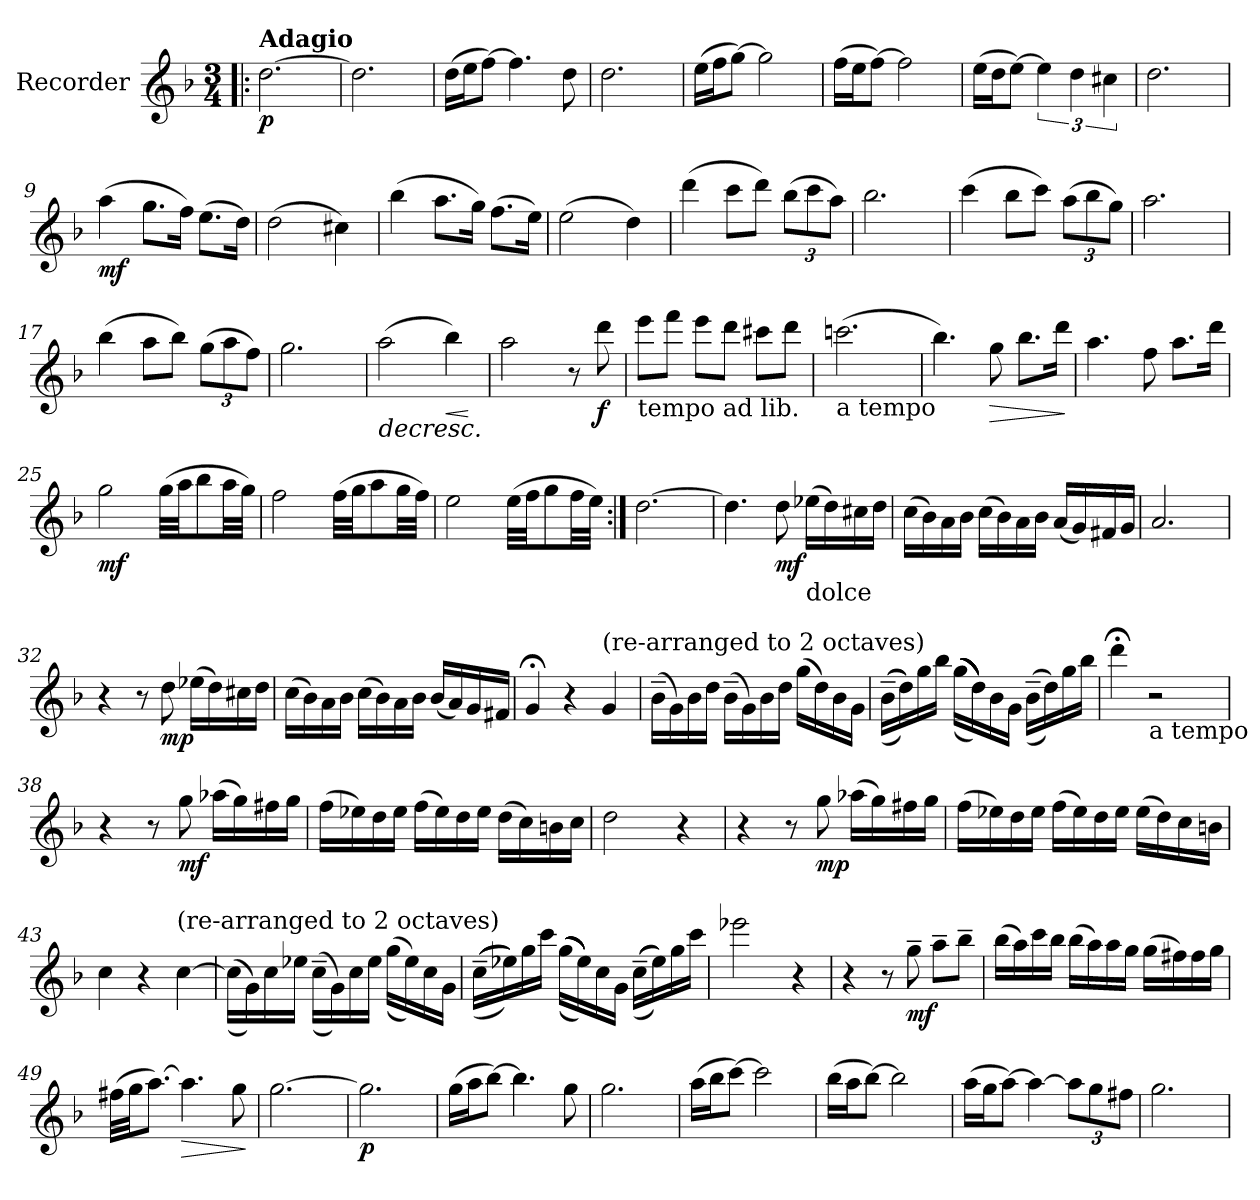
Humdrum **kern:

**kern	**dynam
*part1	*part1
*staff1	*staff1
*I"Recorder	*
*I'Rec.	*
*clefG2	*
*k[b-]	*
*M3/4	*
*MM66	*
=1!|:	=1!|:
!LO:TX:a:B:t=Adagio	!
!	!LO:DY:b
[2.dd\	p
=2	=2
2.dd\]	.
=3	=3
(16dd\LL	.
16ee\J	.
[8ff\J)	.
4.ff\]	.
8dd\	.
=4	=4
2.dd\	.
=5	=5
(16ee\LL	.
16ff\J	.
[8gg\J)	.
2gg\]	.
=6	=6
(16ff\LL	.
16ee\J	.
[8ff\J)	.
2ff\]	.
=7	=7
(16ee\LL	.
16dd\J	.
[8ee\J)	.
6ee\]	.
6dd\	.
6cc#X\	.
=8	=8
2.dd\	.
!!LO:LB:g=z
=9	=9
!	!LO:DY:b
(4aa\	mf
8.gg\L	.
16ff\Jk)	.
(8.ee\L	.
16dd\Jk)	.
=10	=10
(2dd\	.
4cc#X\)	.
=11	=11
(4bb-\	.
8.aa\L	.
16gg\Jk)	.
(8.ff\L	.
16ee\Jk)	.
=12	=12
(2ee\	.
4dd\)	.
=13	=13
(4ddd\	.
8ccc\L	.
8ddd\J)	.
*Xbrackettup	*
(12bb-\L	.
12ccc\	.
12aa\J)	.
=14	=14
2.bb-\	.
!!LO:LB:g=z
=15	=15
(4ccc\	.
8bb-\L	.
8ccc\J)	.
(12aa\L	.
12bb-\	.
12gg\J)	.
=16	=16
2.aa\	.
=17	=17
(4bb-\	.
8aa\L	.
8bb-\J)	.
(12gg\L	.
12aa\	.
12ff\J)	.
=18	=18
2.gg\	.
=19	=19
!	!LO:HP:b
(2aa\	>
!	!LO:HP:b
4bb-\)	<
.	] [
=20	=20
2aa\	.
8r	.
!	!LO:DY:b
8ddd\	f
!!LO:LB:g=z
=21	=21
!LO:TX:b:t=tempo ad lib.	!
8eee\L	.
8fff\J	.
8eee\L	.
8ddd\J	.
8ccc#X\L	.
8ddd\J	.
=22	=22
!LO:TX:b:t=a tempo	!
(2.cccn\	.
=23	=23
4.bb-\)	.
!	!LO:HP:b
8gg\	>
8.bb-\L	.
16ddd\Jk	.
.	]
=24	=24
4.aa\	.
8ff\	.
8.aa\L	.
16ddd\Jk	.
=25	=25
!	!LO:DY:b
2gg\	mf
(32gg\LLL	.
32aa\JJ	.
8bb-\	.
32aa\LL	.
32gg\JJJ)	.
!!LO:LB:g=z
=26	=26
2ff\	.
(32ff\LLL	.
32gg\JJ	.
8aa\	.
32gg\LL	.
32ff\JJJ)	.
=27	=27
2ee\	.
(32ee\LLL	.
32ff\JJ	.
8gg\	.
32ff\LL	.
32ee\JJJ)	.
=28:|!	=28:|!
[2.dd\	.
=29	=29
4.dd\]	.
!	!LO:DY:b
8dd\	mf
!LO:TX:b:t=dolce	!
(16ee-X\LL	.
16dd\)	.
16cc#X\	.
16dd\JJ	.
!!LO:LB:g=z
=30	=30
(16cc\LL	.
16b-\)	.
16a\	.
16b-\JJ	.
(16cc\LL	.
16b-\)	.
16a\	.
16b-\JJ	.
(16a/LL	.
16g/)	.
16f#X/	.
16g/JJ	.
=31	=31
2.a/	.
=32	=32
4r	.
8r	.
!	!LO:DY:b
8dd\	mp
(16ee-X\LL	.
16dd\)	.
16cc#X\	.
16dd\JJ	.
=33	=33
(16cc\LL	.
16b-\)	.
16a\	.
16b-\JJ	.
(16cc\LL	.
16b-\)	.
16a\	.
16b-\JJ	.
(16b-/LL	.
16a/)	.
16g/	.
16f#X/JJ	.
!!LO:LB:g=z
=34	=34
4g;</	.
4r	.
!LO:TX:a:t=(re-arranged to 2 octaves)	!
4g/	.
=35	=35
(16b-~\LL	.
16g\)	.
16b-\	.
16dd\JJ	.
(16b-~\LL	.
16g\)	.
16b-\	.
16dd\JJ	.
(16gg\LL	.
16dd\)	.
16b-\	.
16g\JJ	.
=36	=36
(((16b-~\LL	.
16dd\)))	.
16gg\	.
16bb-\JJ	.
(((((16gg\LL	.
16dd\)))))	.
16b-\	.
16g\JJ	.
((16b-~\LL	.
16dd\))	.
16gg\	.
16bb-\JJ	.
=37	=37
4ddd;<\	.
!LO:TX:b:t=a tempo	!
2r	.
!!LO:LB:g=z
=38	=38
4r	.
8r	.
!	!LO:DY:b
8gg\	mf
(16aa-X\LL	.
16gg\)	.
16ff#X\	.
16gg\JJ	.
=39	=39
(16ff\LL	.
16ee-X\)	.
16dd\	.
16ee-\JJ	.
(16ff\LL	.
16ee-\)	.
16dd\	.
16ee-\JJ	.
(16dd\LL	.
16cc\)	.
16bn\	.
16cc\JJ	.
=40	=40
2dd\	.
4r	.
=41	=41
4r	.
8r	.
!	!LO:DY:b
8gg\	mp
(16aa-X\LL	.
16gg\)	.
16ff#X\	.
16gg\JJ	.
!!LO:LB:g=z
=42	=42
(16ff\LL	.
16ee-X\)	.
16dd\	.
16ee-\JJ	.
(16ff\LL	.
16ee-\)	.
16dd\	.
16ee-\JJ	.
(16ee-\LL	.
16dd\)	.
16cc\	.
16bn\JJ	.
=43	=43
4cc\	.
4r	.
!LO:TX:a:t=(re-arranged to 2 octaves)	!
[4cc\	.
=44	=44
((16cc\LL]	.
16g\))	.
16cc\	.
16ee-X\JJ	.
((16cc~\LL	.
16g\))	.
16cc\	.
16ee-\JJ	.
((16gg\LL	.
16ee-\))	.
16cc\	.
16g\JJ	.
!!LO:LB:g=z
=45	=45
((((16cc~\LL	.
16ee-X\))))	.
16gg\	.
16ccc\JJ	.
((((((16gg\LL	.
16ee-\))))))	.
16cc\	.
16g\JJ	.
(((16cc~\LL	.
16ee-\)))	.
16gg\	.
16ccc\JJ	.
=46	=46
2eee-X\	.
4r	.
=47	=47
4r	.
8r	.
!	!LO:DY:b
8gg~\	mf
8aa~\L	.
8bb-~\J	.
=48	=48
(16bb-\LL	.
16aa\)	.
16ccc\	.
16bb-\JJ	.
(16bb-\LL	.
16aa\)	.
16aa\	.
16gg\JJ	.
(16gg\LL	.
16ff#X\)	.
16ff#\	.
16gg\JJ	.
!!LO:PB:g=z
=49	=49
(32ff#X\LLL	.
32gg\JJ	.
[8.aa\J)	.
!	!LO:HP:b
4.aa\]	>
8gg\	.
.	]
=50	=50
[2.gg\	.
=51	=51
!	!LO:DY:b
2.gg\]	p
=52	=52
(16gg\LL	.
16aa\J	.
[8bb-\J)	.
4.bb-\]	.
8gg\	.
=53	=53
2.gg\	.
=54	=54
(16aa\LL	.
16bb-\J	.
[8ccc\J)	.
2ccc\]	.
=55	=55
(16bb-\LL	.
16aa\J	.
[8bb-\J)	.
2bb-\]	.
!!LO:LB:g=z
=56	=56
(16aa\LL	.
16gg\J	.
[8aa\J)	.
4aa\_	.
12aa\L]	.
12gg\	.
12ff#X\J	.
=57	=57
2.gg\	.
=	=
*-	*-
